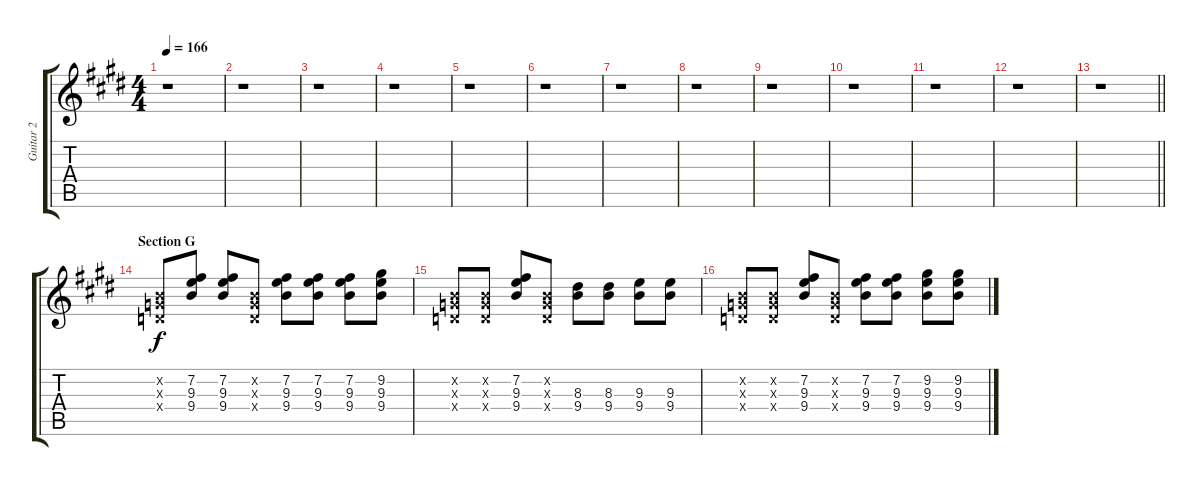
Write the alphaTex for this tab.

\track ("Guitar 2" "Guitar 2") {instrument distortionguitar}
\staff {score tabs}
\tuning (E4 B3 G3 D3 A2 E2) {hide}
\ts (4 4)
\tempo 166
\clef g2
\ks e
r.1{dy f} |
r.1 |
r.1 |
r.1 |
r.1 |
r.1 |
r.1 |
r.1 |
r.1 |
r.1 |
r.1 |
r.1 |
\barLineRight lightlight
r.1 |
\section ("" "Section G")
(0.2{x} 0.3{x} 0.4{x}).8 (7.2 9.3 9.4).8 (7.2 9.3 9.4).8 (0.2{x} 0.3{x} 0.4{x}).8 (7.2 9.3 9.4).8 (7.2 9.3 9.4).8 (7.2 9.3 9.4).8 (9.2 9.3 9.4).8 |
(0.2{x} 0.3{x} 0.4{x}).8 (0.2{x} 0.3{x} 0.4{x}).8 (7.2 9.3 9.4).8 (0.2{x} 0.3{x} 0.4{x}).8 (8.3 9.4).8 (8.3 9.4).8 (9.3 9.4).8 (9.3 9.4).8 |
(0.2{x} 0.3{x} 0.4{x}).8 (0.2{x} 0.3{x} 0.4{x}).8 (7.2 9.3 9.4).8 (0.2{x} 0.3{x} 0.4{x}).8 (7.2 9.3 9.4).8 (7.2 9.3 9.4).8 (9.2 9.3 9.4).8 (9.2 9.3 9.4).8
